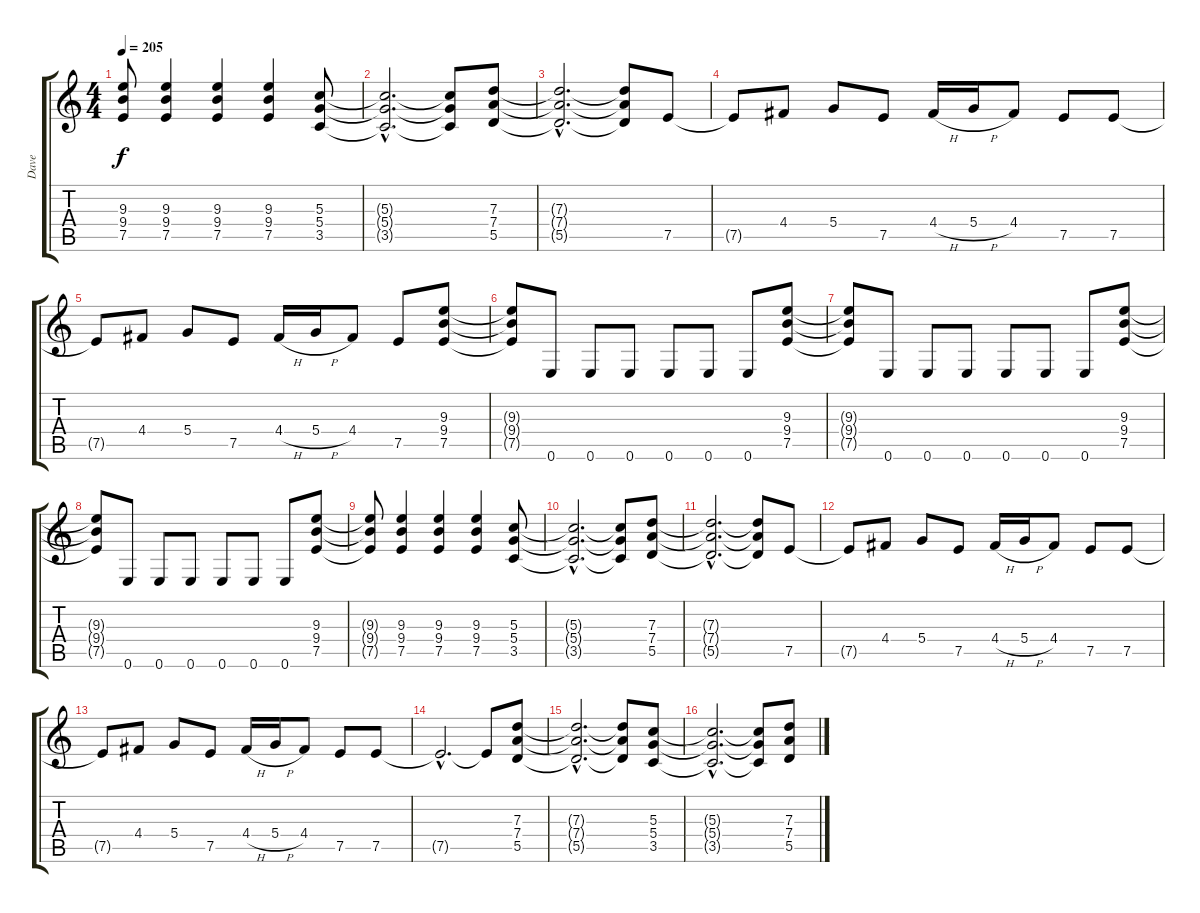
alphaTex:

\track ("Dave" "Dave") {instrument distortionguitar}
\staff {score tabs}
\tuning (E4 B3 G3 D3 A2 E2) {hide}
\ts (4 4)
\tempo 205
\clef g2
\ks c
(9.3{t} 9.4{t} 7.5{t}).8{dy f} (9.3 9.4 7.5).4 (9.3 9.4 7.5).4 (9.3 9.4 7.5).4 (5.3 5.4 3.5).8 |
(5.3{hac t} 5.4{hac t} 3.5{hac t}).2{d} (5.3{t} 5.4{t} 3.5{t}).8 (7.3 7.4 5.5).8 |
(7.3{hac t} 7.4{hac t} 5.5{hac t}).2{d} (7.3{t} 7.4{t} 5.5{t}).8 7.5.8 |
7.5{t}.8 4.4.8 5.4.8 7.5.8 4.4{h}.16 5.4{h}.16 4.4.8 7.5.8 7.5.8 |
7.5{t}.8 4.4.8 5.4.8 7.5.8 4.4{h}.16 5.4{h}.16 4.4.8 7.5.8 (9.3 9.4 7.5).8 |
(9.3{t} 9.4{t} 7.5{t}).8 0.6.8 0.6.8 0.6.8 0.6.8 0.6.8 0.6.8 (9.3 9.4 7.5).8 |
(9.3{t} 9.4{t} 7.5{t}).8 0.6.8 0.6.8 0.6.8 0.6.8 0.6.8 0.6.8 (9.3 9.4 7.5).8 |
(9.3{t} 9.4{t} 7.5{t}).8 0.6.8 0.6.8 0.6.8 0.6.8 0.6.8 0.6.8 (9.3 9.4 7.5).8 |
(9.3{t} 9.4{t} 7.5{t}).8 (9.3 9.4 7.5).4 (9.3 9.4 7.5).4 (9.3 9.4 7.5).4 (5.3 5.4 3.5).8 |
(5.3{hac t} 5.4{hac t} 3.5{hac t}).2{d} (5.3{t} 5.4{t} 3.5{t}).8 (7.3 7.4 5.5).8 |
(7.3{hac t} 7.4{hac t} 5.5{hac t}).2{d} (7.3{t} 7.4{t} 5.5{t}).8 7.5.8 |
7.5{t}.8 4.4.8 5.4.8 7.5.8 4.4{h}.16 5.4{h}.16 4.4.8 7.5.8 7.5.8 |
7.5{t}.8 4.4.8 5.4.8 7.5.8 4.4{h}.16 5.4{h}.16 4.4.8 7.5.8 7.5.8 |
7.5{hac t}.2{d} 7.5{t}.8 (7.3 7.4 5.5).8 |
(7.3{hac t} 7.4{hac t} 5.5{hac t}).2{d} (7.3{t} 7.4{t} 5.5{t}).8 (5.3 5.4 3.5).8 |
(5.3{hac t} 5.4{hac t} 3.5{hac t}).2{d} (5.3{t} 5.4{t} 3.5{t}).8 (7.3 7.4 5.5).8
